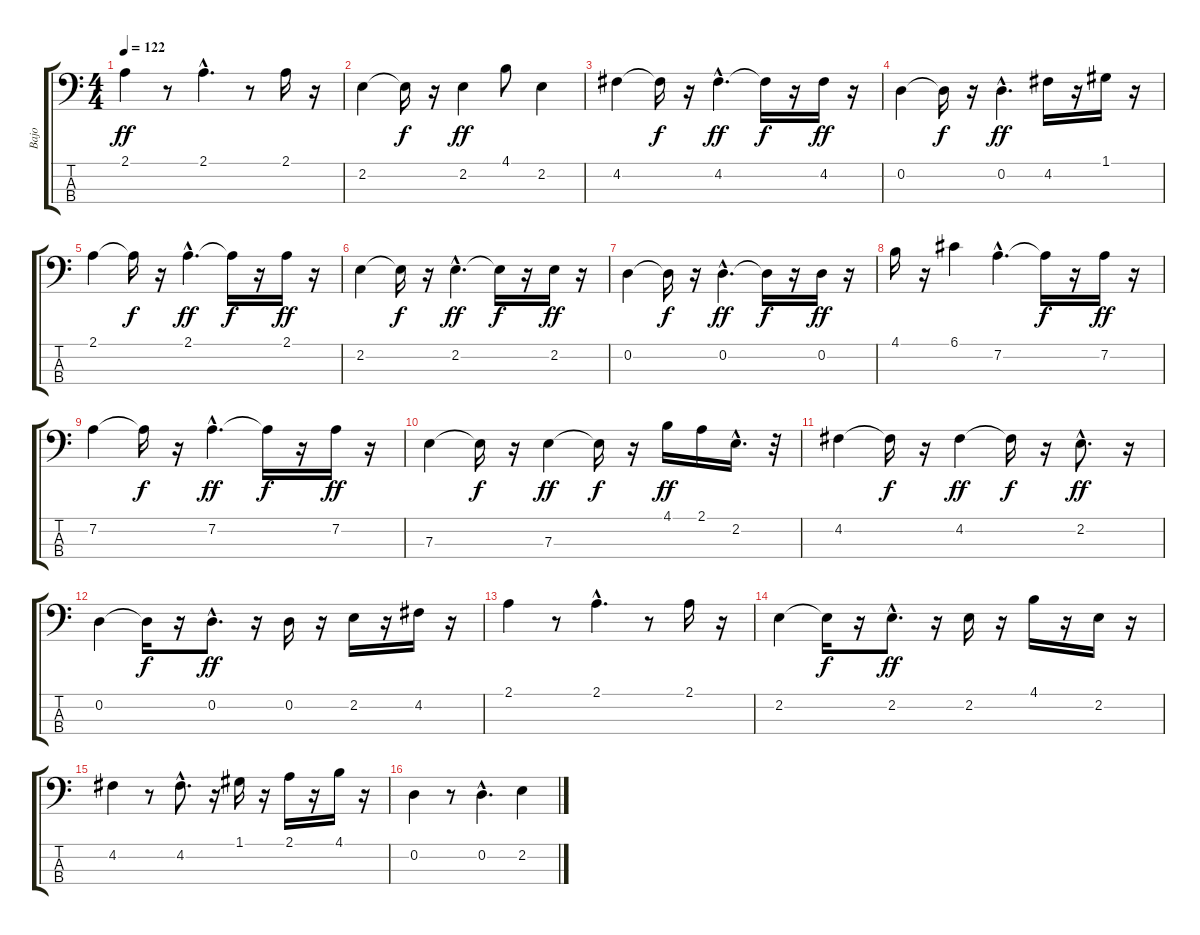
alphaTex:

\track ("Bajo" "Bajo") {instrument acousticguitarnylon}
\staff {score tabs}
\tuning (G2 D2 A1 E1) {hide}
\ts (4 4)
\tempo 122
\clef f4
\ks c
2.1.4{dy ff} r.8 2.1{hac}.4{d} r.8 2.1.16 r.16 |
2.2.4 2.2{t}.16{dy f} r.16 2.2.4{dy ff} 4.1.8 2.2.4 |
4.2.4 4.2{t}.16{dy f} r.16 4.2{hac}.4{d dy ff} 4.2{t}.16{dy f} r.16 4.2.16{dy ff} r.16 |
0.2.4 0.2{t}.16{dy f} r.16 0.2{hac}.4{d dy ff} 4.2.16 r.16 1.1.16 r.16 |
2.1.4 2.1{t}.16{dy f} r.16 2.1{hac}.4{d dy ff} 2.1{t}.16{dy f} r.16 2.1.16{dy ff} r.16 |
2.2.4 2.2{t}.16{dy f} r.16 2.2{hac}.4{d dy ff} 2.2{t}.16{dy f} r.16 2.2.16{dy ff} r.16 |
0.2.4 0.2{t}.16{dy f} r.16 0.2{hac}.4{d dy ff} 0.2{t}.16{dy f} r.16 0.2.16{dy ff} r.16 |
4.1.16 r.16 6.1.4 7.2{hac}.4{d} 7.2{t}.16{dy f} r.16 7.2.16{dy ff} r.16 |
7.2.4 7.2{t}.16{dy f} r.16 7.2{hac}.4{d dy ff} 7.2{t}.16{dy f} r.16 7.2.16{dy ff} r.16 |
7.3.4 7.3{t}.16{dy f} r.16 7.3.4{dy ff} 7.3{t}.16{dy f} r.16 4.1.16{dy ff} 2.1.16 2.2{hac}.16{d} r.32 |
4.2.4 4.2{t}.16{dy f} r.16 4.2.4{dy ff} 4.2{t}.16{dy f} r.16 2.2{hac}.8{d dy ff} r.16 |
0.2.4 0.2{t}.16{dy f} r.16 0.2{hac}.8{d dy ff} r.16 0.2.16 r.16 2.2.16 r.16 4.2.16 r.16 |
2.1.4 r.8 2.1{hac}.4{d} r.8 2.1.16 r.16 |
2.2.4 2.2{t}.16{dy f} r.16 2.2{hac}.8{d dy ff} r.16 2.2.16 r.16 4.1.16 r.16 2.2.16 r.16 |
4.2.4 r.8 4.2{hac}.8{d} r.16 1.1.16 r.16 2.1.16 r.16 4.1.16 r.16 |
0.2.4 r.8 0.2{hac}.4{d} 2.2.4
